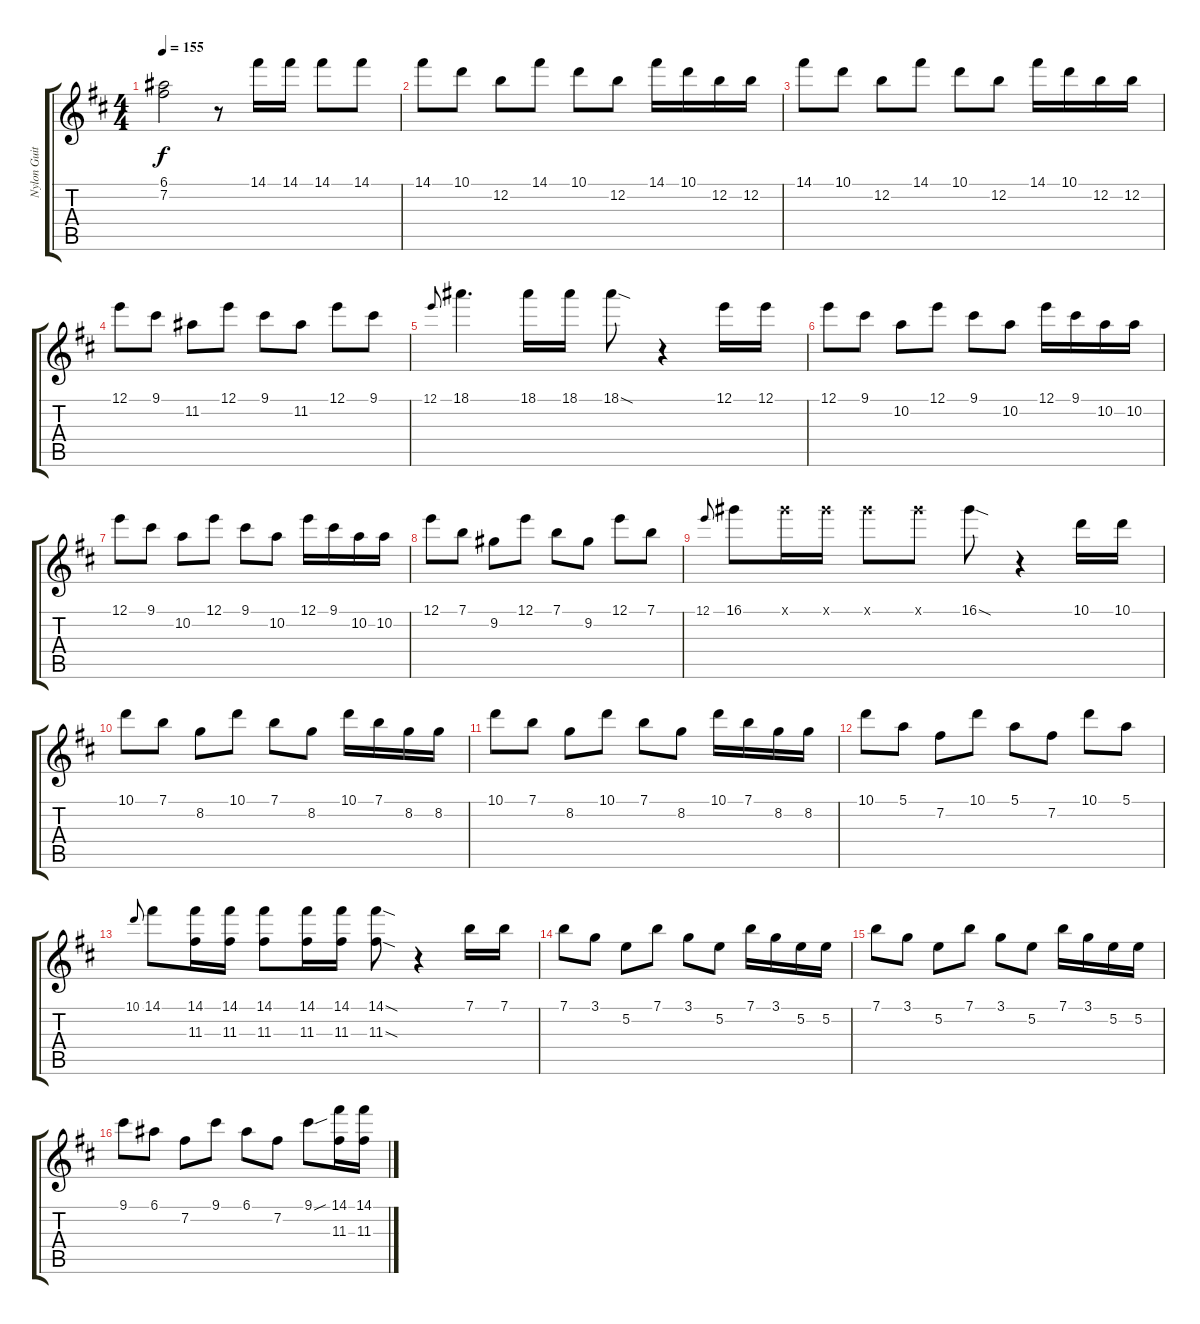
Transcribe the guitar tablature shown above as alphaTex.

\track ("Nylon Guitar" "Nylon Guit") {instrument acousticguitarnylon}
\staff {score tabs}
\tuning (E4 B3 G3 D3 A2 E2) {hide}
\ts (4 4)
\tempo 155
\clef g2
\ks bminor
(6.1 7.2).2{dy f} r.8 14.1.16 14.1.16 14.1.8 14.1.8 |
14.1.8 10.1.8 12.2.8 14.1.8 10.1.8 12.2.8 14.1.16 10.1.16 12.2.16 12.2.16 |
14.1.8 10.1.8 12.2.8 14.1.8 10.1.8 12.2.8 14.1.16 10.1.16 12.2.16 12.2.16 |
12.1.8 9.1.8 11.2.8 12.1.8 9.1.8 11.2.8 12.1.8 9.1.8 |
12.1.8{gr onbeat} 18.1.4{d} 18.1.16 18.1.16 18.1{sod}.8 r.4 12.1.16 12.1.16 |
12.1.8 9.1.8 10.2.8 12.1.8 9.1.8 10.2.8 12.1.16 9.1.16 10.2.16 10.2.16 |
12.1.8 9.1.8 10.2.8 12.1.8 9.1.8 10.2.8 12.1.16 9.1.16 10.2.16 10.2.16 |
12.1.8 7.1.8 9.2.8 12.1.8 7.1.8 9.2.8 12.1.8 7.1.8 |
12.1.8{gr onbeat} 16.1.8 16.1{x}.16 16.1{x}.16 16.1{x}.8 16.1{x}.8 16.1{sod}.8 r.4 10.1.16 10.1.16 |
10.1.8 7.1.8 8.2.8 10.1.8 7.1.8 8.2.8 10.1.16 7.1.16 8.2.16 8.2.16 |
10.1.8 7.1.8 8.2.8 10.1.8 7.1.8 8.2.8 10.1.16 7.1.16 8.2.16 8.2.16 |
10.1.8 5.1.8 7.2.8 10.1.8 5.1.8 7.2.8 10.1.8 5.1.8 |
10.1.8{gr onbeat} 14.1.8 (14.1 11.3).16 (14.1 11.3).16 (14.1 11.3).8 (14.1 11.3).16 (14.1 11.3).16 (14.1{sod} 11.3{sod}).8 r.4 7.1.16 7.1.16 |
7.1.8 3.1.8 5.2.8 7.1.8 3.1.8 5.2.8 7.1.16 3.1.16 5.2.16 5.2.16 |
7.1.8 3.1.8 5.2.8 7.1.8 3.1.8 5.2.8 7.1.16 3.1.16 5.2.16 5.2.16 |
9.1.8 6.1.8 7.2.8 9.1.8 6.1.8 7.2.8 9.1{sou}.8 (14.1 11.3).16 (14.1 11.3).16
